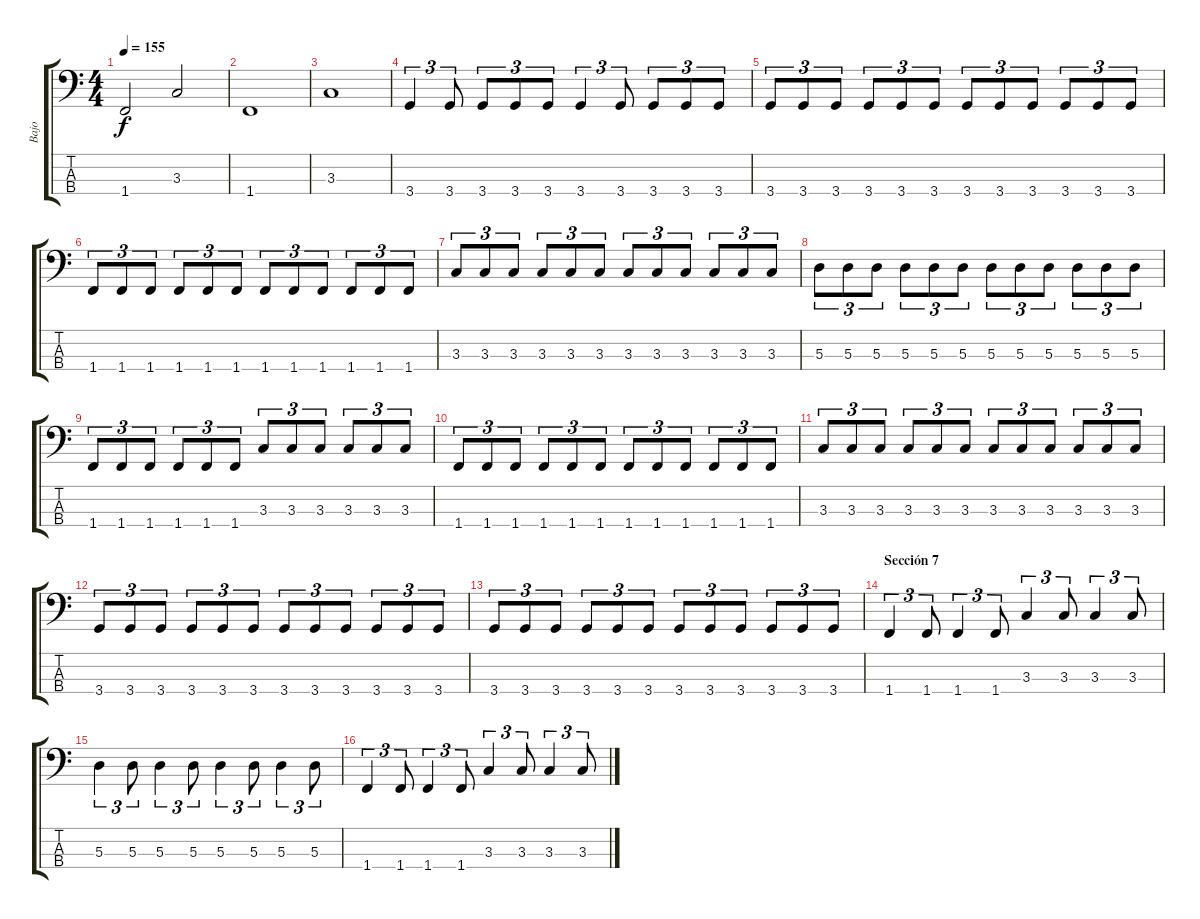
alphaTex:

\track ("Bajo" "Bajo") {instrument electricbassfinger}
\staff {score tabs}
\tuning (G2 D2 A1 E1) {hide}
\ts (4 4)
\tempo 155
\clef f4
\ks c
1.4.2{dy f} 3.3.2 |
1.4.1 |
3.3.1 |
3.4.4{tu (3 2)} 3.4.8{tu (3 2)} 3.4.8{tu (3 2)} 3.4.8{tu (3 2)} 3.4.8{tu (3 2)} 3.4.4{tu (3 2)} 3.4.8{tu (3 2)} 3.4.8{tu (3 2)} 3.4.8{tu (3 2)} 3.4.8{tu (3 2)} |
3.4.8{tu (3 2)} 3.4.8{tu (3 2)} 3.4.8{tu (3 2)} 3.4.8{tu (3 2)} 3.4.8{tu (3 2)} 3.4.8{tu (3 2)} 3.4.8{tu (3 2)} 3.4.8{tu (3 2)} 3.4.8{tu (3 2)} 3.4.8{tu (3 2)} 3.4.8{tu (3 2)} 3.4.8{tu (3 2)} |
1.4.8{tu (3 2)} 1.4.8{tu (3 2)} 1.4.8{tu (3 2)} 1.4.8{tu (3 2)} 1.4.8{tu (3 2)} 1.4.8{tu (3 2)} 1.4.8{tu (3 2)} 1.4.8{tu (3 2)} 1.4.8{tu (3 2)} 1.4.8{tu (3 2)} 1.4.8{tu (3 2)} 1.4.8{tu (3 2)} |
3.3.8{tu (3 2)} 3.3.8{tu (3 2)} 3.3.8{tu (3 2)} 3.3.8{tu (3 2)} 3.3.8{tu (3 2)} 3.3.8{tu (3 2)} 3.3.8{tu (3 2)} 3.3.8{tu (3 2)} 3.3.8{tu (3 2)} 3.3.8{tu (3 2)} 3.3.8{tu (3 2)} 3.3.8{tu (3 2)} |
5.3.8{tu (3 2)} 5.3.8{tu (3 2)} 5.3.8{tu (3 2)} 5.3.8{tu (3 2)} 5.3.8{tu (3 2)} 5.3.8{tu (3 2)} 5.3.8{tu (3 2)} 5.3.8{tu (3 2)} 5.3.8{tu (3 2)} 5.3.8{tu (3 2)} 5.3.8{tu (3 2)} 5.3.8{tu (3 2)} |
1.4.8{tu (3 2)} 1.4.8{tu (3 2)} 1.4.8{tu (3 2)} 1.4.8{tu (3 2)} 1.4.8{tu (3 2)} 1.4.8{tu (3 2)} 3.3.8{tu (3 2)} 3.3.8{tu (3 2)} 3.3.8{tu (3 2)} 3.3.8{tu (3 2)} 3.3.8{tu (3 2)} 3.3.8{tu (3 2)} |
1.4.8{tu (3 2)} 1.4.8{tu (3 2)} 1.4.8{tu (3 2)} 1.4.8{tu (3 2)} 1.4.8{tu (3 2)} 1.4.8{tu (3 2)} 1.4.8{tu (3 2)} 1.4.8{tu (3 2)} 1.4.8{tu (3 2)} 1.4.8{tu (3 2)} 1.4.8{tu (3 2)} 1.4.8{tu (3 2)} |
3.3.8{tu (3 2)} 3.3.8{tu (3 2)} 3.3.8{tu (3 2)} 3.3.8{tu (3 2)} 3.3.8{tu (3 2)} 3.3.8{tu (3 2)} 3.3.8{tu (3 2)} 3.3.8{tu (3 2)} 3.3.8{tu (3 2)} 3.3.8{tu (3 2)} 3.3.8{tu (3 2)} 3.3.8{tu (3 2)} |
3.4.8{tu (3 2)} 3.4.8{tu (3 2)} 3.4.8{tu (3 2)} 3.4.8{tu (3 2)} 3.4.8{tu (3 2)} 3.4.8{tu (3 2)} 3.4.8{tu (3 2)} 3.4.8{tu (3 2)} 3.4.8{tu (3 2)} 3.4.8{tu (3 2)} 3.4.8{tu (3 2)} 3.4.8{tu (3 2)} |
3.4.8{tu (3 2)} 3.4.8{tu (3 2)} 3.4.8{tu (3 2)} 3.4.8{tu (3 2)} 3.4.8{tu (3 2)} 3.4.8{tu (3 2)} 3.4.8{tu (3 2)} 3.4.8{tu (3 2)} 3.4.8{tu (3 2)} 3.4.8{tu (3 2)} 3.4.8{tu (3 2)} 3.4.8{tu (3 2)} |
\section ("" "Sección 7")
1.4.4{tu (3 2)} 1.4.8{tu (3 2)} 1.4.4{tu (3 2)} 1.4.8{tu (3 2)} 3.3.4{tu (3 2)} 3.3.8{tu (3 2)} 3.3.4{tu (3 2)} 3.3.8{tu (3 2)} |
5.3.4{tu (3 2)} 5.3.8{tu (3 2)} 5.3.4{tu (3 2)} 5.3.8{tu (3 2)} 5.3.4{tu (3 2)} 5.3.8{tu (3 2)} 5.3.4{tu (3 2)} 5.3.8{tu (3 2)} |
1.4.4{tu (3 2)} 1.4.8{tu (3 2)} 1.4.4{tu (3 2)} 1.4.8{tu (3 2)} 3.3.4{tu (3 2)} 3.3.8{tu (3 2)} 3.3.4{tu (3 2)} 3.3.8{tu (3 2)}
